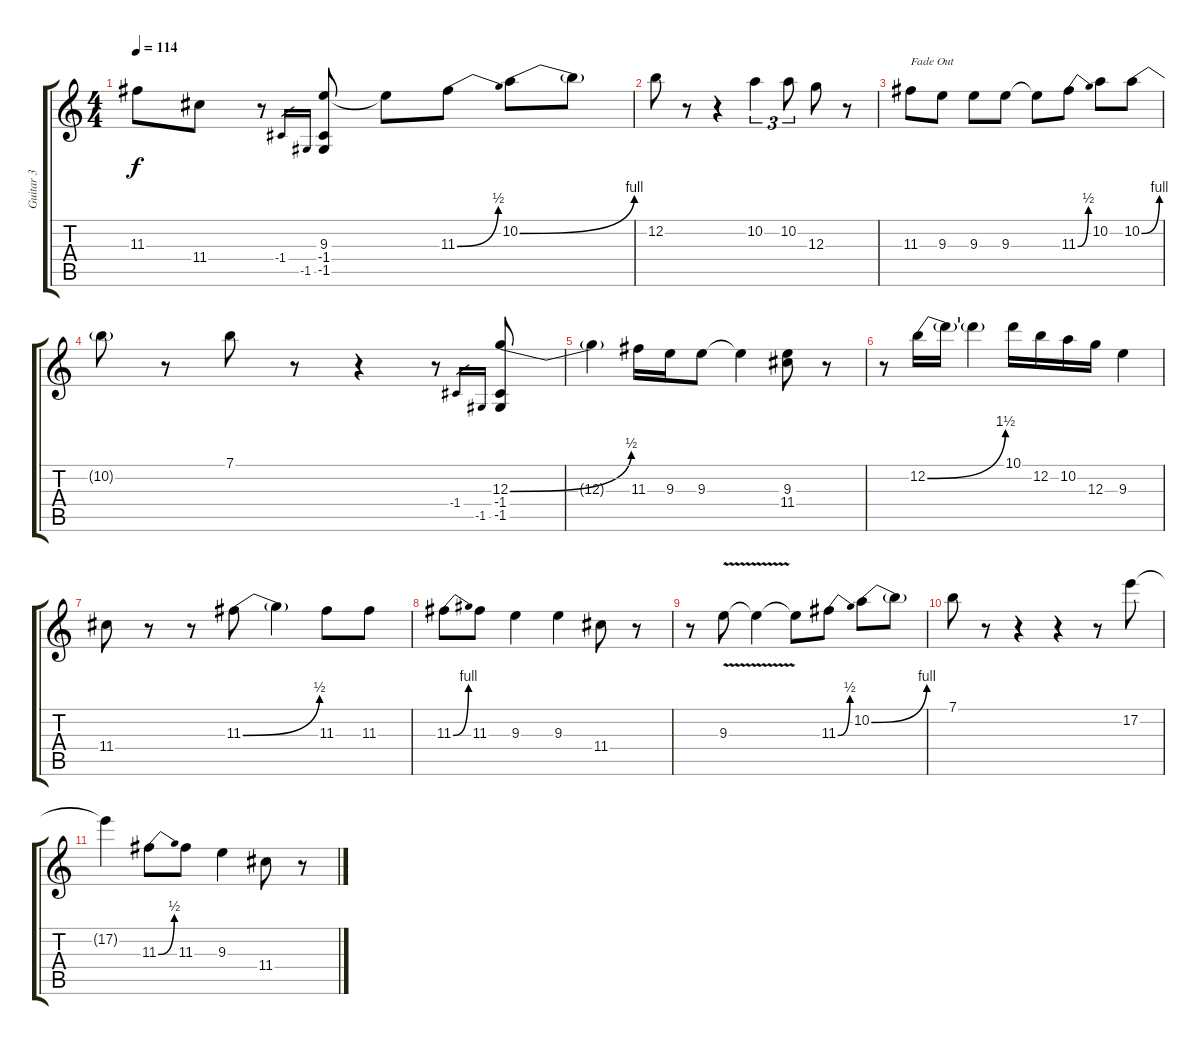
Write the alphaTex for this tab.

\track ("Guitar 3" "Guitar 3") {instrument distortionguitar}
\staff {score tabs}
\tuning (E4 B3 G3 D3 A2 E2) {hide}
\ts (4 4)
\tempo 114
\clef g2
\ks c
11.3.8{dy f} 11.4.8 r.8 -1.4.16{gr} -1.5.16{gr} (9.3 -1.4 -1.5).8 9.3{t}.8 11.3{be (bend 0 0 60 2)}.8 10.2{be (bend 0 0 60 4)}.8 10.2{t}.8 |
12.2.8 r.8 r.4 10.2.4{tu (3 2)} 10.2.8{tu (3 2)} 12.3.8 r.8 |
11.3.8{txt "Fade Out"} 9.3.8 9.3.8 9.3.8 9.3{t}.8 11.3{be (bend 0 0 60 2)}.8 10.2.8 10.2{be (bend 0 0 60 4)}.8 |
10.2{t}.8 r.8 7.1.8 r.8 r.4 r.8 -1.4.16{gr} -1.5.16{gr} (12.3{be (bend 0 0 60 2)} -1.4 -1.5).8 |
12.3{t}.4 11.3.16 9.3.16 9.3.8 9.3{t}.4 (9.3 11.4).8 r.8 |
r.8 12.2{be (bend 0 0 60 6)}.16 12.2{t}.16 12.2{t}.4 10.1.16 12.2.16 10.2.16 12.3.16 9.3.4 |
11.4.8{volume 0} r.8 r.8 11.3{be (bend 0 0 60 2)}.8 11.3{t}.4 11.3.8 11.3.8 |
11.3{be (bend 0 0 60 4)}.8 11.3.8 9.3.4 9.3.4 11.4.8 r.8 |
r.8 9.3{v}.8 9.3{t}.4 9.3{t}.8 11.3{be (bend 0 0 60 2)}.8 10.2{be (bend 0 0 60 4)}.8 10.2{t}.8 |
7.1.8 r.8 r.4 r.4 r.8 17.2.8 |
17.2{t}.4 11.3{be (bend 0 0 60 2)}.8 11.3.8 9.3.4 11.4.8 r.8
